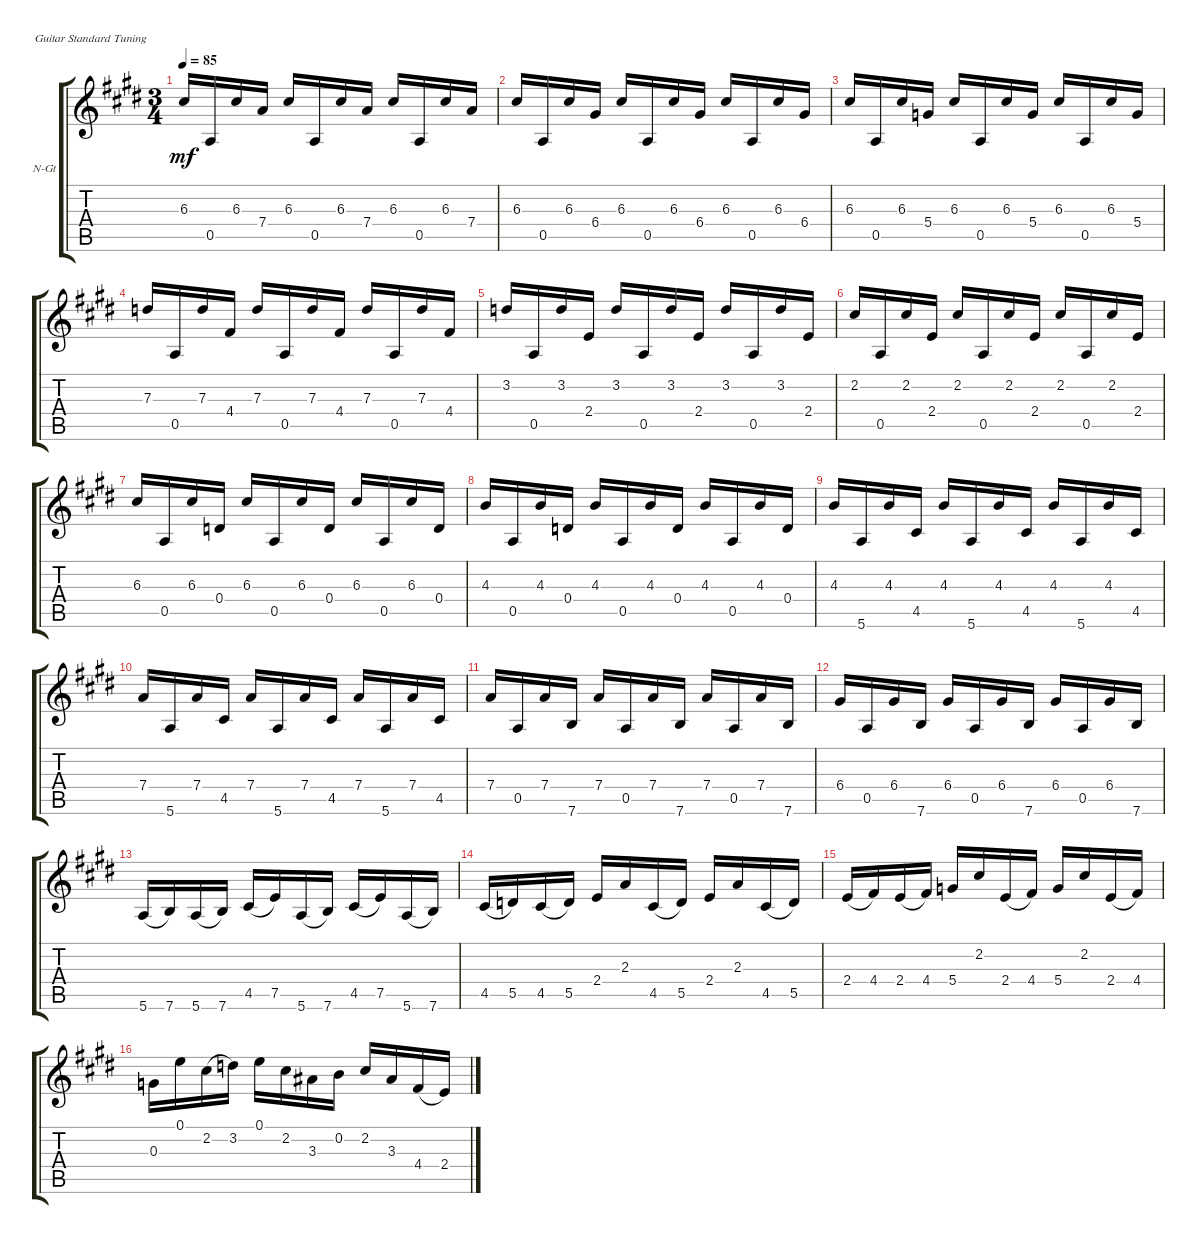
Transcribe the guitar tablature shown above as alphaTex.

\defaultSystemsLayout 4
\bracketExtendMode groupsimilarinstruments
\firstSystemTrackNameOrientation horizontal
\otherSystemsTrackNameOrientation horizontal
\track ("Nylon Guitar" "N-Gt") {instrument acousticguitarnylon}
\staff {score tabs}
\tuning (E4 B3 G3 D3 A2 E2)
\ts (3 4)
\tempo 85
\clef g2
\ks e
6.3.16{dy mf} 0.5.16 6.3.16 7.4.16 6.3.16 0.5.16 6.3.16 7.4.16 6.3.16 0.5.16 6.3.16 7.4.16 |
6.3.16 0.5.16 6.3.16 6.4.16 6.3.16 0.5.16 6.3.16 6.4.16 6.3.16 0.5.16 6.3.16 6.4.16 |
6.3.16 0.5.16 6.3.16 5.4.16 6.3.16 0.5.16 6.3.16 5.4.16 6.3.16 0.5.16 6.3.16 5.4.16 |
7.3.16 0.5.16 7.3.16 4.4.16 7.3.16 0.5.16 7.3.16 4.4.16 7.3.16 0.5.16 7.3.16 4.4.16 |
3.2.16 0.5.16 3.2.16 2.4.16 3.2.16 0.5.16 3.2.16 2.4.16 3.2.16 0.5.16 3.2.16 2.4.16 |
2.2.16 0.5.16 2.2.16 2.4.16 2.2.16 0.5.16 2.2.16 2.4.16 2.2.16 0.5.16 2.2.16 2.4.16 |
6.3.16 0.5.16 6.3.16 0.4.16 6.3.16 0.5.16 6.3.16 0.4.16 6.3.16 0.5.16 6.3.16 0.4.16 |
4.3.16 0.5.16 4.3.16 0.4.16 4.3.16 0.5.16 4.3.16 0.4.16 4.3.16 0.5.16 4.3.16 0.4.16 |
4.3.16 5.6.16 4.3.16 4.5.16 4.3.16 5.6.16 4.3.16 4.5.16 4.3.16 5.6.16 4.3.16 4.5.16 |
7.4.16 5.6.16 7.4.16 4.5.16 7.4.16 5.6.16 7.4.16 4.5.16 7.4.16 5.6.16 7.4.16 4.5.16 |
7.4.16 0.5.16 7.4.16 7.6.16 7.4.16 0.5.16 7.4.16 7.6.16 7.4.16 0.5.16 7.4.16 7.6.16 |
6.4.16 0.5.16 6.4.16 7.6.16 6.4.16 0.5.16 6.4.16 7.6.16 6.4.16 0.5.16 6.4.16 7.6.16 |
5.6.16{legatoorigin} 7.6.16 5.6.16{legatoorigin} 7.6.16 4.5.16{legatoorigin} 7.5.16 5.6.16{legatoorigin} 7.6.16 4.5.16{legatoorigin} 7.5.16 5.6.16{legatoorigin} 7.6.16 |
4.5.16{legatoorigin} 5.5.16 4.5.16{legatoorigin} 5.5.16 2.4.16 2.3.16 4.5.16{legatoorigin} 5.5.16 2.4.16 2.3.16 4.5.16{legatoorigin} 5.5.16 |
2.4.16{legatoorigin} 4.4.16 2.4.16{legatoorigin} 4.4.16 5.4.16 2.2.16 2.4.16{legatoorigin} 4.4.16 5.4.16 2.2.16 2.4.16{legatoorigin} 4.4.16 |
0.3.16 0.1.16 2.2.16{legatoorigin} 3.2.16 0.1.16 2.2.16 3.3.16 0.2.16 2.2.16 3.3.16 4.4.16{legatoorigin} 2.4.16
